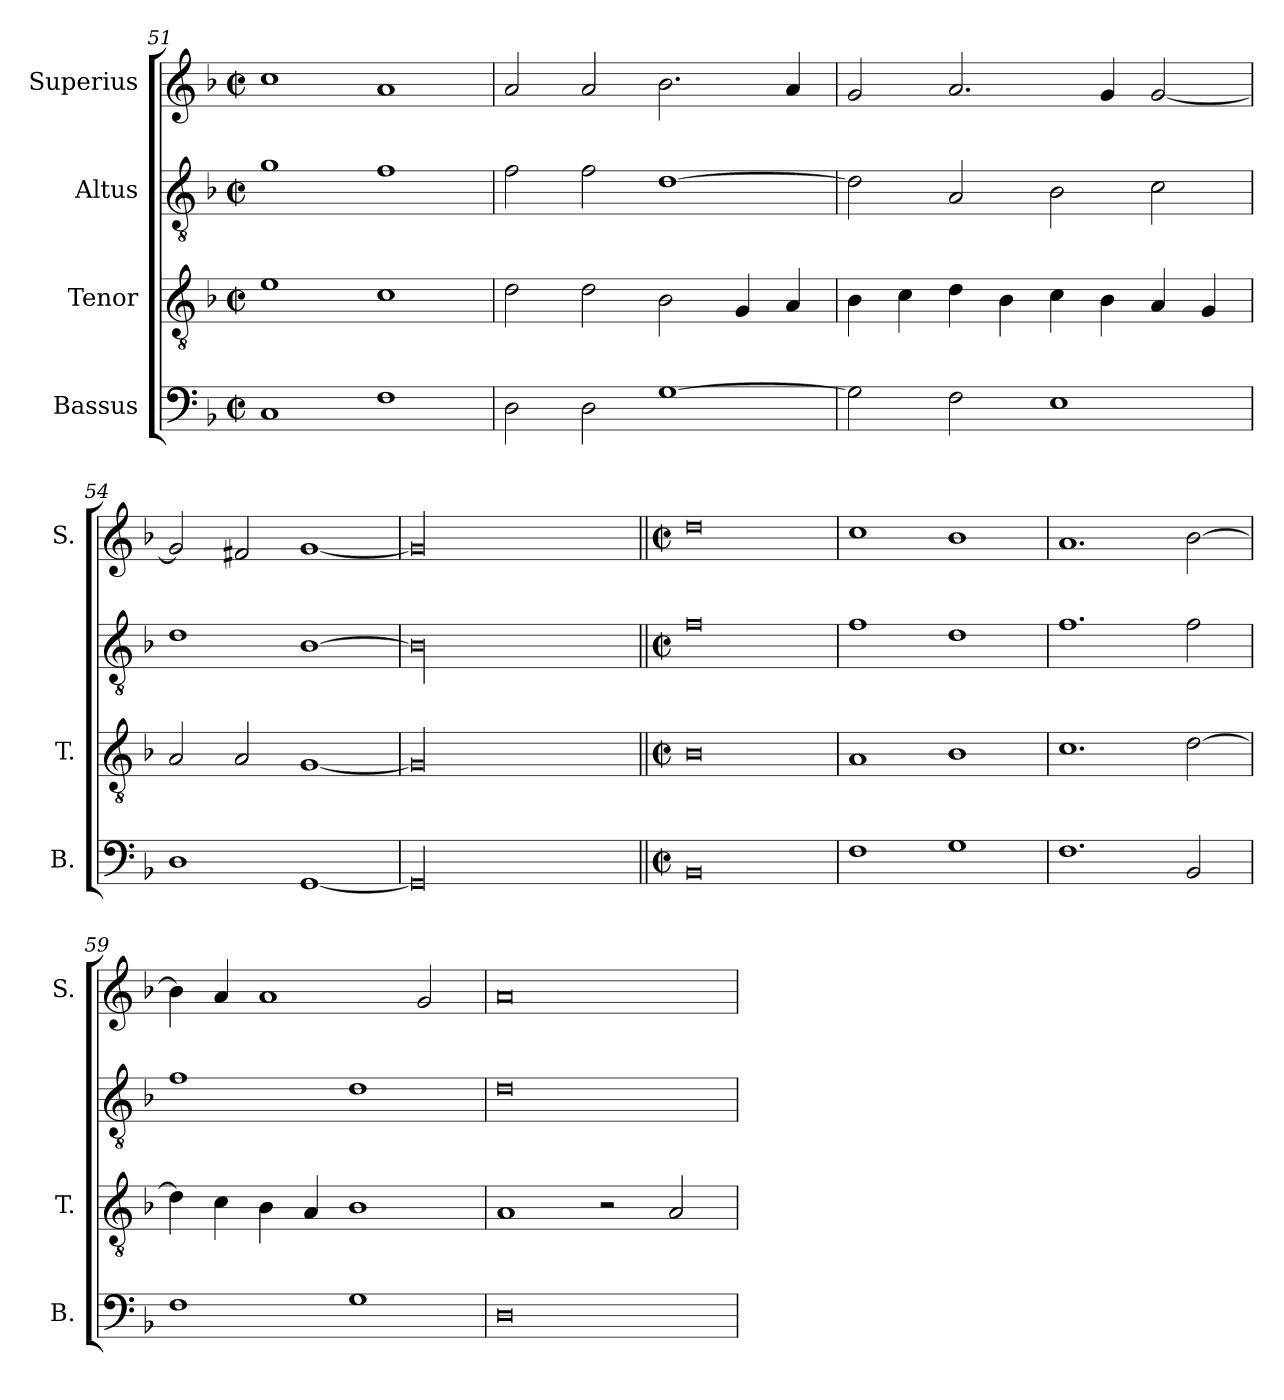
**kern	**kern	**kern	**kern
*part4	*part3	*part2	*part1
*staff4	*staff3	*staff2	*staff1
*I"Bassus	*I"Tenor	*I"Altus	*I"Superius
*I'B.	*I'T.	*	*I'S.
*clefF4	*clefGv2	*clefGv2	*clefG2
*	*ITrd7c12	*ITrd7c12	*
*k[b-]	*k[b-]	*k[b-]	*k[b-]
*F:	*F:	*F:	*F:
*M2/2	*M2/2	*M2/2	*M2/2
*met(c|)	*met(c|)	*met(c|)	*met(c|)
=51	=51	=51	=51
1Ci	1Ei	1Gi	1cci
1Fi	1Ci	1Fi	1ai
=52	=52	=52	=52
2Di\	2Di\	2Fi\	2ai/
2Di\	2Di\	2Fi\	2ai/
[>1Gi	2BB-i\	[>1Di	2.b-i\
.	4GGi/	.	.
.	4AAi/	.	4ai/
=53	=53	=53	=53
2Gi\]	4BB-i\	2Di\]	2gi/
.	4Ci\	.	.
2Fi\	4Di\	2AAi/	2.ai/
.	4BB-i\	.	.
1Ei	4Ci\	2BB-i\	.
.	4BB-i\	.	4gi/
.	4AAi/	2Ci\	[<2gi/
.	4GGi/	.	.
=54	=54	=54	=54
1Di	2AAi/	1Di	2gi/]
.	2AAi/	.	2f#Xi/
[<1GGi	[<1GGi	[>1BB-i	[<1gi
=55	=55	=55	=55
00GGi]	00GGi]	00BB-i]	00gi]
!!LO:LB:g=z
=56||	=56||	=56||	=56||
*M2/2	*M2/2	*M2/2	*M2/2
*met(c|)	*met(c|)	*met(c|)	*met(c|)
0BB-i	0BB-i	0Fi	0ddi
=57	=57	=57	=57
1Fi	1AAi	1Fi	1cci
1Gi	1BB-i	1Di	1b-i
=58	=58	=58	=58
1.Fi	1.Ci	1.Fi	1.ai
2BB-i/	[>2Di\	2Fi\	[>2b-i\
=59	=59	=59	=59
1Fi	4Di\]	1Fi	4b-i\]
.	4Ci\	.	4ai/
.	4BB-i\	.	1ai
.	4AAi/	.	.
1Gi	1BB-i	1Di	.
.	.	.	2gi/
=60	=60	=60	=60
0Di	1AAi	0Di	0ai
.	2r	.	.
.	2AAi/	.	.
=	=	=	=
*-	*-	*-	*-
